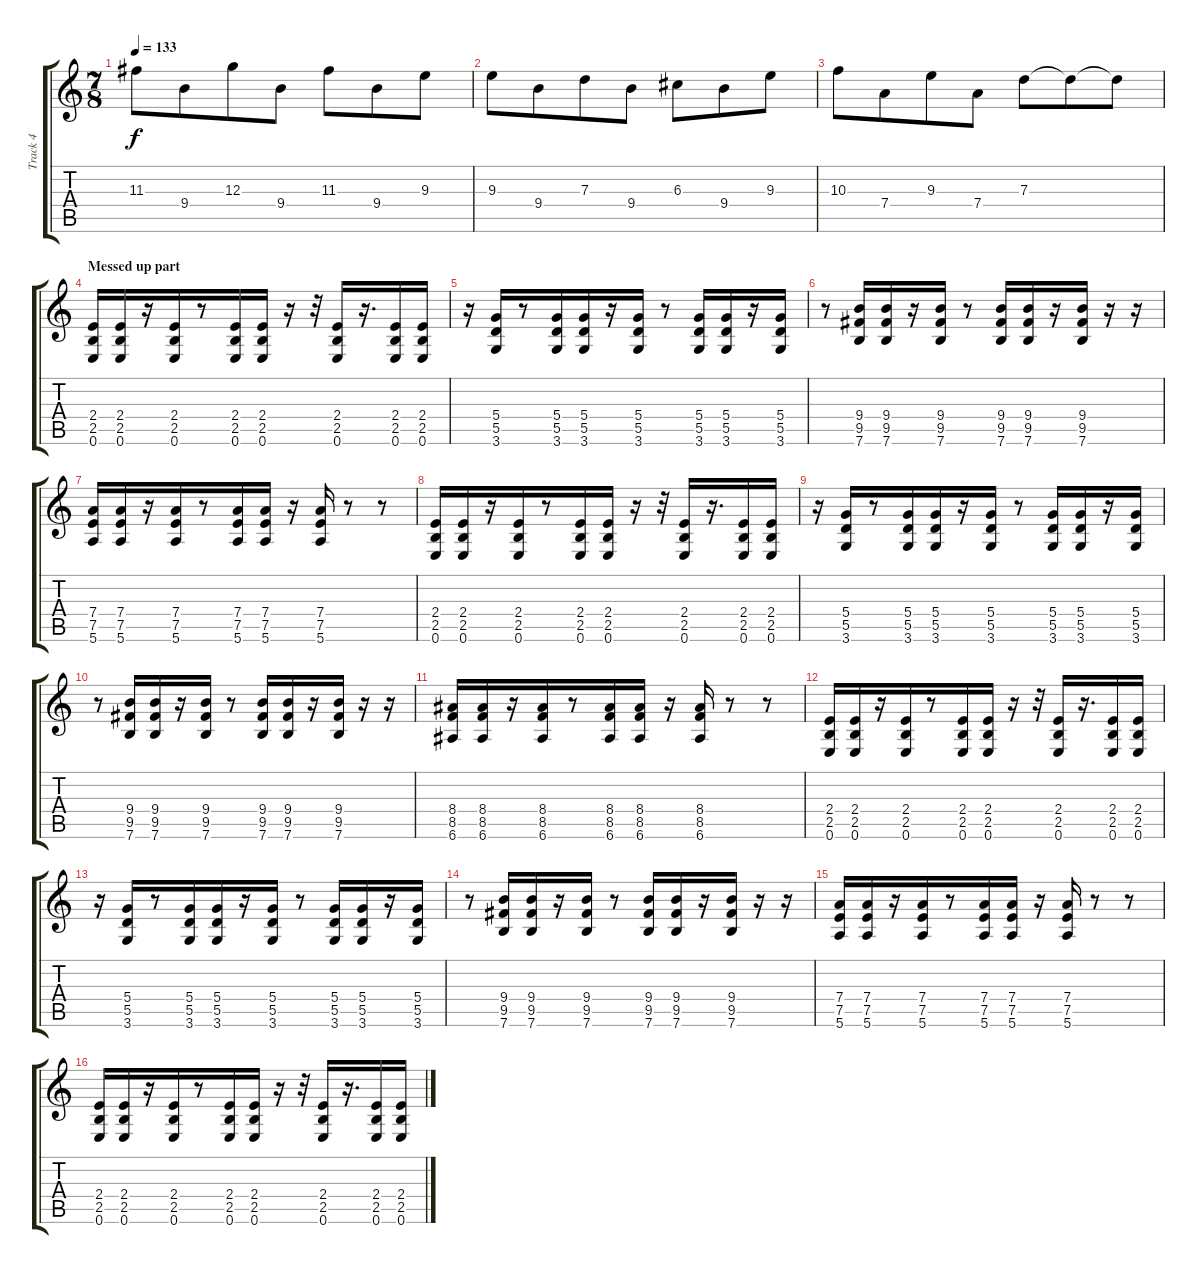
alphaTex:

\track ("Track 4" "Track 4") {instrument distortionguitar}
\staff {score tabs}
\tuning (E4 B3 G3 D3 A2 E2) {hide}
\ts (7 8)
\tempo 133
\clef g2
\ks c
11.3.8{dy f} 9.4.8 12.3.8 9.4.8 11.3.8 9.4.8 9.3.8 |
9.3.8 9.4.8 7.3.8 9.4.8 6.3.8 9.4.8 9.3.8 |
10.3.8 7.4.8 9.3.8 7.4.8 7.3.8 7.3{t}.8 7.3{t}.8 |
\section ("" "Messed up part")
(2.4 2.5 0.6).16{volume 13 instrument distortionguitar} (2.4 2.5 0.6).16 r.16 (2.4 2.5 0.6).16 r.8 (2.4 2.5 0.6).16 (2.4 2.5 0.6).16 r.16 r.32 (2.4 2.5 0.6).16 r.16{d} (2.4 2.5 0.6).16 (2.4 2.5 0.6).16 |
r.16 (5.4 5.5 3.6).16 r.8 (5.4 5.5 3.6).16 (5.4 5.5 3.6).16 r.16 (5.4 5.5 3.6).16 r.8 (5.4 5.5 3.6).16 (5.4 5.5 3.6).16 r.16 (5.4 5.5 3.6).16 |
r.8 (9.4 9.5 7.6).16 (9.4 9.5 7.6).16 r.16 (9.4 9.5 7.6).16 r.8 (9.4 9.5 7.6).16 (9.4 9.5 7.6).16 r.16 (9.4 9.5 7.6).16 r.16 r.16 |
(7.4 7.5 5.6).16 (7.4 7.5 5.6).16 r.16 (7.4 7.5 5.6).16 r.8 (7.4 7.5 5.6).16 (7.4 7.5 5.6).16 r.16 (7.4 7.5 5.6).16 r.8 r.8 |
(2.4 2.5 0.6).16{instrument distortionguitar} (2.4 2.5 0.6).16 r.16 (2.4 2.5 0.6).16 r.8 (2.4 2.5 0.6).16 (2.4 2.5 0.6).16 r.16 r.32 (2.4 2.5 0.6).16 r.16{d} (2.4 2.5 0.6).16 (2.4 2.5 0.6).16 |
r.16 (5.4 5.5 3.6).16 r.8 (5.4 5.5 3.6).16 (5.4 5.5 3.6).16 r.16 (5.4 5.5 3.6).16 r.8 (5.4 5.5 3.6).16 (5.4 5.5 3.6).16 r.16 (5.4 5.5 3.6).16 |
r.8 (9.4 9.5 7.6).16 (9.4 9.5 7.6).16 r.16 (9.4 9.5 7.6).16 r.8 (9.4 9.5 7.6).16 (9.4 9.5 7.6).16 r.16 (9.4 9.5 7.6).16 r.16 r.16 |
(8.4 8.5 6.6).16 (8.4 8.5 6.6).16 r.16 (8.4 8.5 6.6).16 r.8 (8.4 8.5 6.6).16 (8.4 8.5 6.6).16 r.16 (8.4 8.5 6.6).16 r.8 r.8 |
(2.4 2.5 0.6).16{instrument distortionguitar} (2.4 2.5 0.6).16 r.16 (2.4 2.5 0.6).16 r.8 (2.4 2.5 0.6).16 (2.4 2.5 0.6).16 r.16 r.32 (2.4 2.5 0.6).16 r.16{d} (2.4 2.5 0.6).16 (2.4 2.5 0.6).16 |
r.16 (5.4 5.5 3.6).16 r.8 (5.4 5.5 3.6).16 (5.4 5.5 3.6).16 r.16 (5.4 5.5 3.6).16 r.8 (5.4 5.5 3.6).16 (5.4 5.5 3.6).16 r.16 (5.4 5.5 3.6).16 |
r.8 (9.4 9.5 7.6).16 (9.4 9.5 7.6).16 r.16 (9.4 9.5 7.6).16 r.8 (9.4 9.5 7.6).16 (9.4 9.5 7.6).16 r.16 (9.4 9.5 7.6).16 r.16 r.16 |
(7.4 7.5 5.6).16 (7.4 7.5 5.6).16 r.16 (7.4 7.5 5.6).16 r.8 (7.4 7.5 5.6).16 (7.4 7.5 5.6).16 r.16 (7.4 7.5 5.6).16 r.8 r.8 |
(2.4 2.5 0.6).16{instrument distortionguitar} (2.4 2.5 0.6).16 r.16 (2.4 2.5 0.6).16 r.8 (2.4 2.5 0.6).16 (2.4 2.5 0.6).16 r.16 r.32 (2.4 2.5 0.6).16 r.16{d} (2.4 2.5 0.6).16 (2.4 2.5 0.6).16
